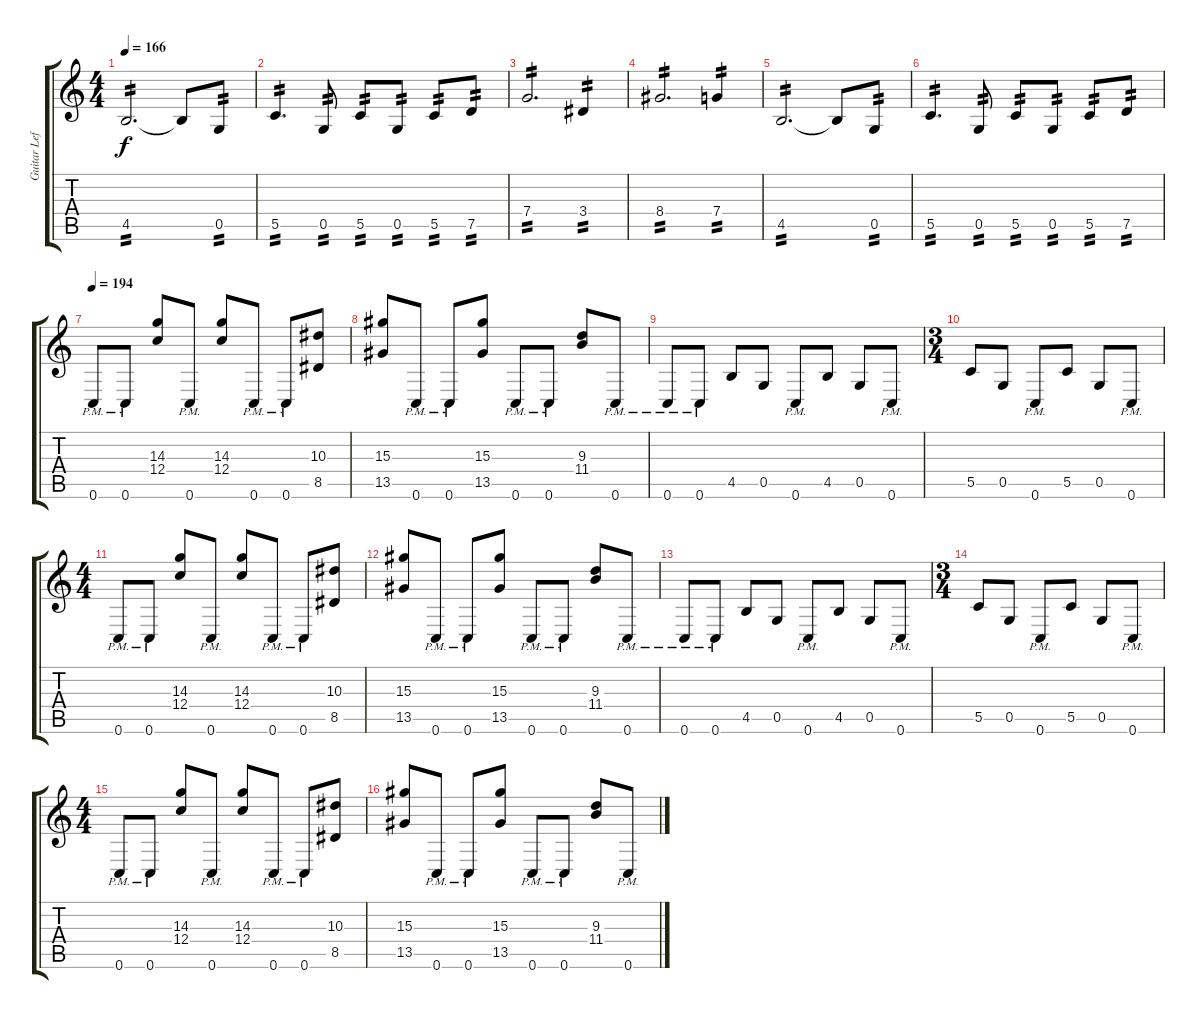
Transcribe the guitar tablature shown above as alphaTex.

\track ("Guitar Left" "Guitar Lef") {instrument distortionguitar}
\staff {score tabs}
\tuning (D4 A3 F3 C3 G2 C2) {hide}
\ts (4 4)
\tempo 166
\clef g2
\ks c
4.5.2{d tp 2 dy f} 4.5{t}.8 0.5.8{tp 2} |
5.5.4{d tp 2} 0.5.8{tp 2} 5.5.8{tp 2} 0.5.8{tp 2} 5.5.8{tp 2} 7.5.8{tp 2} |
7.4.2{d tp 2} 3.4.4{tp 2} |
8.4.2{d tp 2} 7.4.4{tp 2} |
4.5.2{d tp 2} 4.5{t}.8 0.5.8{tp 2} |
5.5.4{d tp 2} 0.5.8{tp 2} 5.5.8{tp 2} 0.5.8{tp 2} 5.5.8{tp 2} 7.5.8{tp 2} |
\tempo 194
0.6{pm}.8 0.6{pm}.8 (14.3 12.4).8 0.6{pm}.8 (14.3 12.4).8 0.6{pm}.8 0.6{pm}.8 (10.3 8.5).8 |
(15.3 13.5).8 0.6{pm}.8 0.6{pm}.8 (15.3 13.5).8 0.6{pm}.8 0.6{pm}.8 (9.3 11.4).8 0.6{pm}.8 |
0.6{pm}.8 0.6{pm}.8 4.5.8 0.5.8 0.6{pm}.8 4.5.8 0.5.8 0.6{pm}.8 |
\ts (3 4)
5.5.8 0.5.8 0.6{pm}.8 5.5.8 0.5.8 0.6{pm}.8 |
\ts (4 4)
0.6{pm}.8 0.6{pm}.8 (14.3 12.4).8 0.6{pm}.8 (14.3 12.4).8 0.6{pm}.8 0.6{pm}.8 (10.3 8.5).8 |
(15.3 13.5).8 0.6{pm}.8 0.6{pm}.8 (15.3 13.5).8 0.6{pm}.8 0.6{pm}.8 (9.3 11.4).8 0.6{pm}.8 |
0.6{pm}.8 0.6{pm}.8 4.5.8 0.5.8 0.6{pm}.8 4.5.8 0.5.8 0.6{pm}.8 |
\ts (3 4)
5.5.8 0.5.8 0.6{pm}.8 5.5.8 0.5.8 0.6{pm}.8 |
\ts (4 4)
0.6{pm}.8 0.6{pm}.8 (14.3 12.4).8 0.6{pm}.8 (14.3 12.4).8 0.6{pm}.8 0.6{pm}.8 (10.3 8.5).8 |
(15.3 13.5).8 0.6{pm}.8 0.6{pm}.8 (15.3 13.5).8 0.6{pm}.8 0.6{pm}.8 (9.3 11.4).8 0.6{pm}.8
